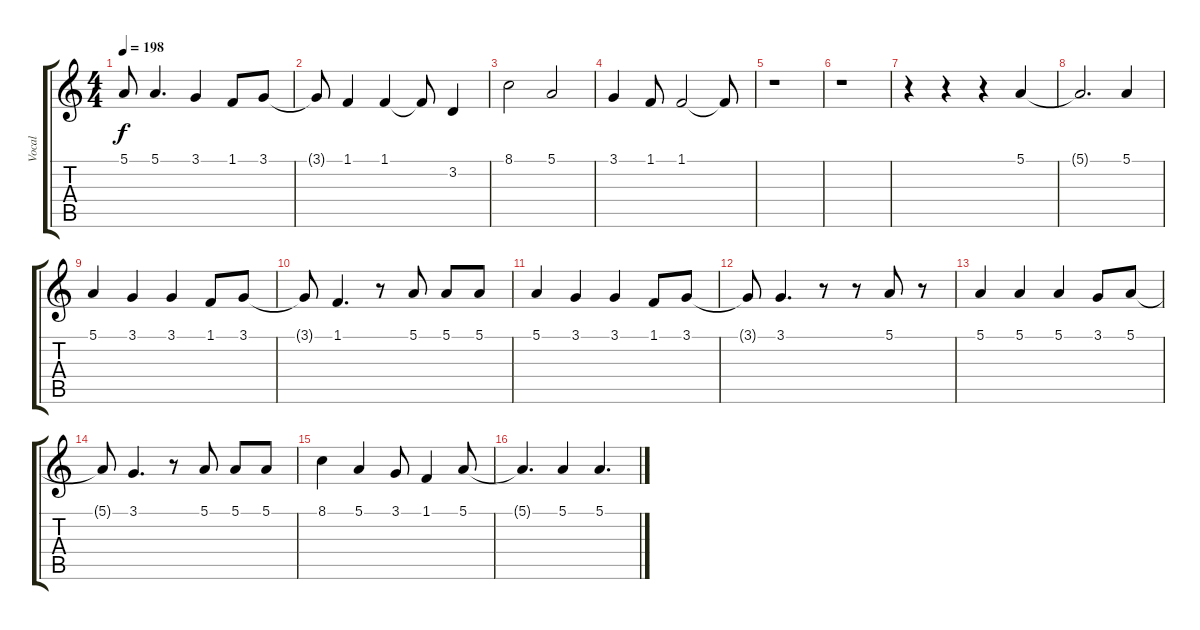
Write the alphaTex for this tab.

\track ("Vocal" "Vocal") {instrument frenchhorn}
\staff {score tabs}
\tuning (E4 B3 G3 D3 A2 E2) {hide}
\ts (4 4)
\tempo 198
\clef g2
\ks c
5.1.8{dy f} 5.1.4{d} 3.1.4 1.1.8 3.1.8 |
3.1{t}.8 1.1.4 1.1.4 1.1{t}.8 3.2.4 |
8.1.2 5.1.2 |
3.1.4 1.1.8 1.1.2 1.1{t}.8 |
r.1 |
r.1 |
r.4 r.4 r.4 5.1.4 |
5.1{t}.2{d} 5.1.4 |
5.1.4 3.1.4 3.1.4 1.1.8 3.1.8 |
3.1{t}.8 1.1.4{d} r.8 5.1.8 5.1.8 5.1.8 |
5.1.4 3.1.4 3.1.4 1.1.8 3.1.8 |
3.1{t}.8 3.1.4{d} r.8 r.8 5.1.8 r.8 |
5.1.4 5.1.4 5.1.4 3.1.8 5.1.8 |
5.1{t}.8 3.1.4{d} r.8 5.1.8 5.1.8 5.1.8 |
8.1.4 5.1.4 3.1.8 1.1.4 5.1.8 |
5.1{t}.4{d} 5.1.4 5.1.4{d}
